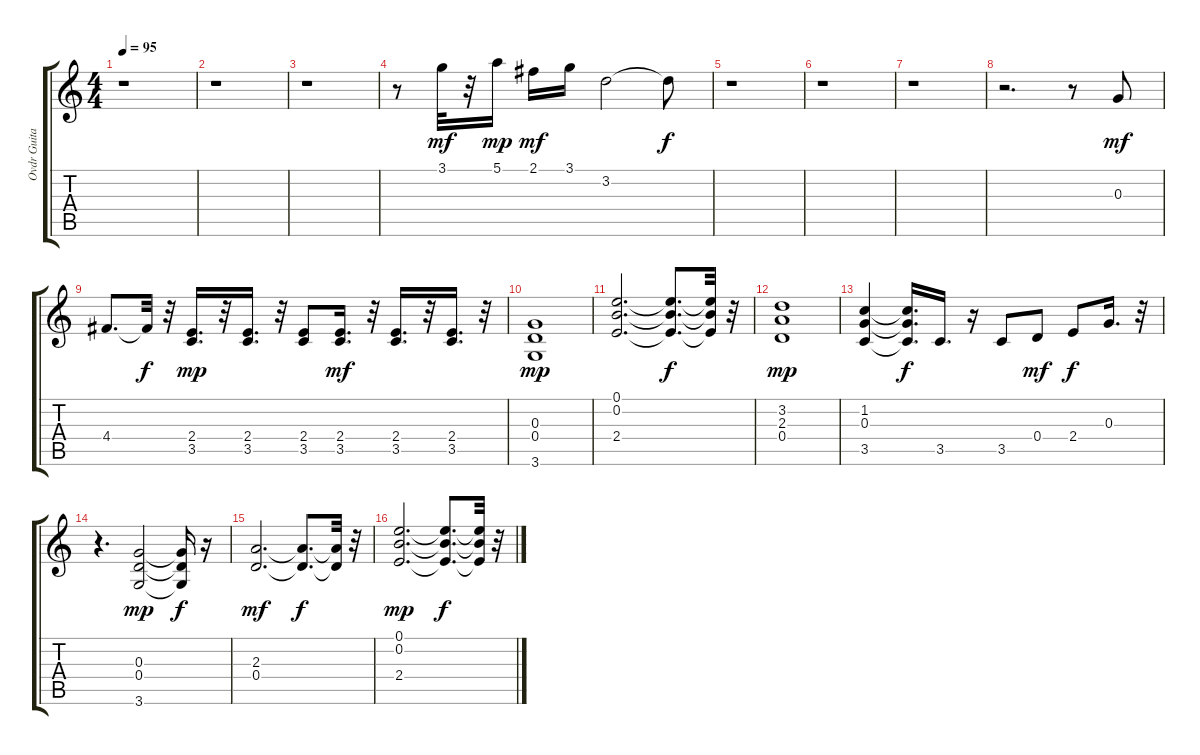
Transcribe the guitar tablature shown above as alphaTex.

\track ("Ovdr Guitar" "Ovdr Guita") {instrument overdrivenguitar}
\staff {score tabs}
\tuning (E4 B3 G3 D3 A2 E2) {hide}
\ts (4 4)
\tempo 95
\clef g2
\ks c
r.1{dy f} |
r.1 |
r.1 |
r.8 3.1.32{dy mf} r.32 5.1.16{dy mp} 2.1.16{dy mf} 3.1.16 3.2.2 3.2{t}.8{dy f} |
r.1 |
r.1 |
r.1 |
r.2{d} r.8 0.3.8{dy mf} |
4.4.8{d} 4.4{t}.32{dy f} r.32 (2.4 3.5).16{d dy mp} r.32 (2.4 3.5).16{d} r.32 (2.4 3.5).8 (2.4 3.5).16{d dy mf} r.32 (2.4 3.5).16{d} r.32 (2.4 3.5).16{d} r.32 |
(0.3 0.4 3.6).1{dy mp} |
(0.1 0.2 2.4).2{d} (0.1{t} 0.2{t} 2.4{t}).8{d dy f} (0.1{t} 0.2{t} 2.4{t}).32 r.32 |
(3.2 2.3 0.4).1{dy mp} |
(1.2 0.3 3.5).4 (1.2{t} 0.3{t} 3.5{t}).16{d dy f} 3.5.16{d} r.16 3.5.8 0.4.8{dy mf} 2.4.8{dy f} 0.3.16{d} r.32 |
r.4{d} (0.3 0.4 3.6).2{dy mp} (0.3{t} 0.4{t} 3.6{t}).16{dy f} r.16 |
(2.3 0.4).2{d dy mf} (2.3{t} 0.4{t}).8{d dy f} (2.3{t} 0.4{t}).32 r.32 |
(0.1 0.2 2.4).2{d dy mp} (0.1{t} 0.2{t} 2.4{t}).8{d dy f} (0.1{t} 0.2{t} 2.4{t}).32 r.32
